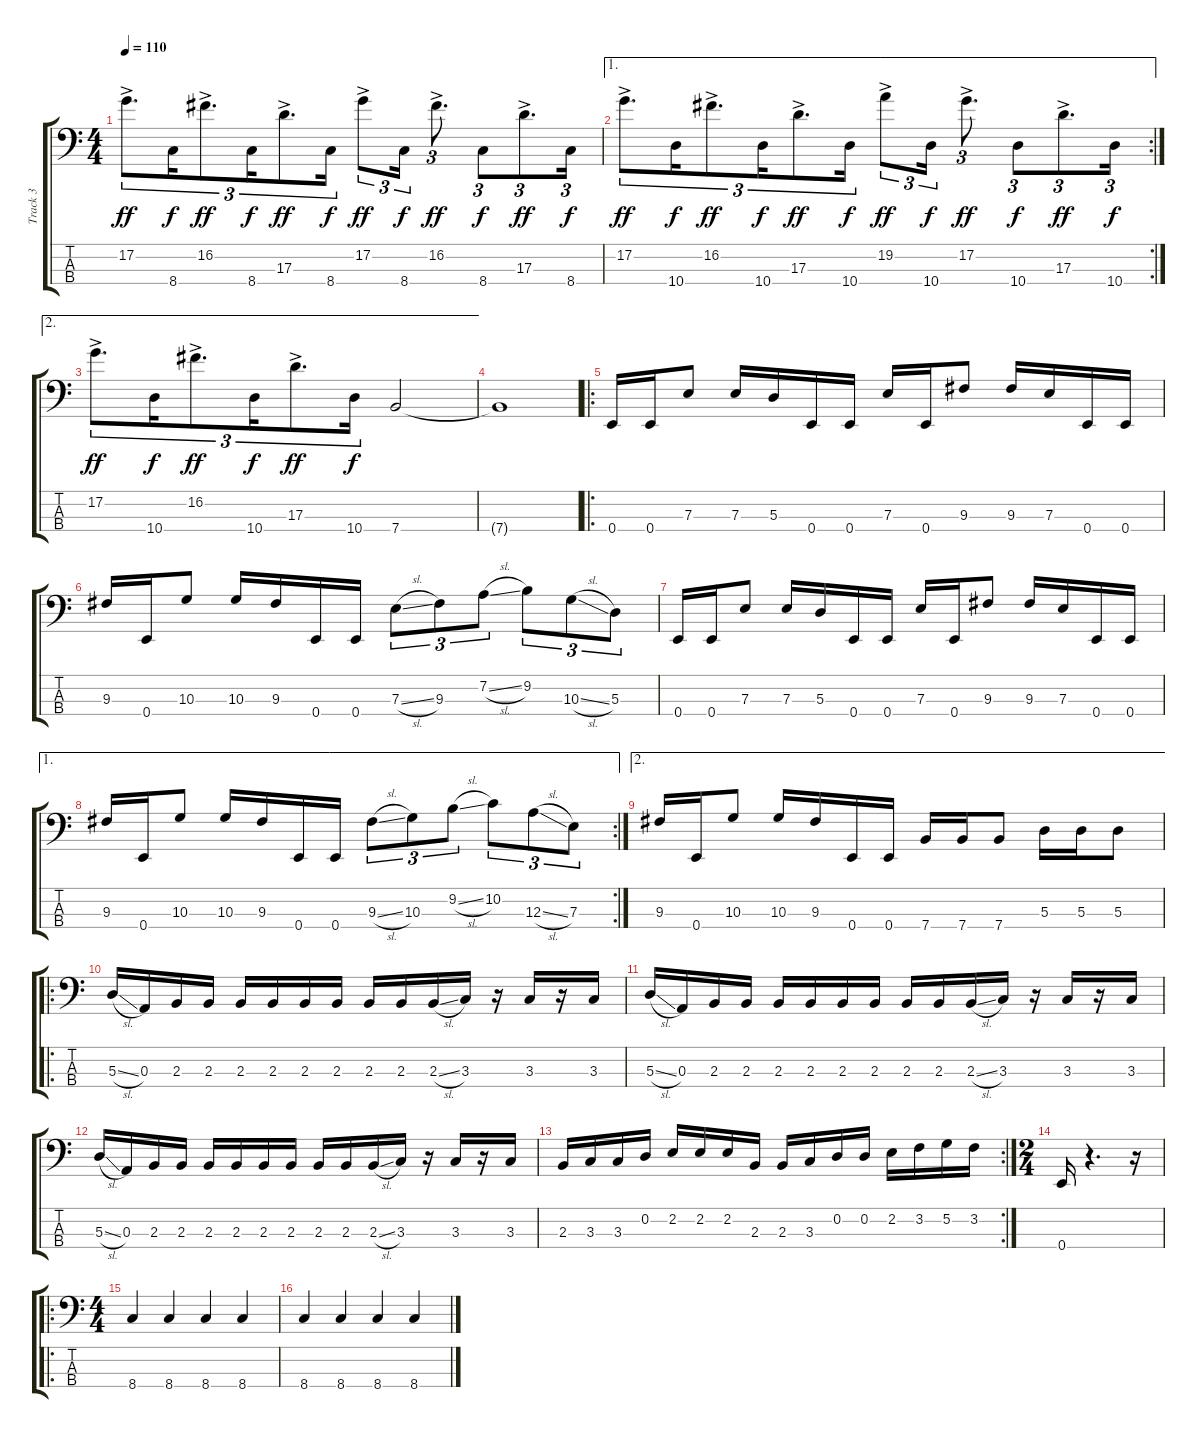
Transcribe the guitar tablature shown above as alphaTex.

\track ("Track 3" "Track 3") {instrument electricbassfinger}
\staff {score tabs}
\tuning (G2 D2 A1 E1) {hide}
\ts (4 4)
\tempo 110
\clef f4
\ks c
17.2{ac}.8{d tu (3 2) dy ff} 8.4.16{tu (3 2) dy f} 16.2{ac}.8{d tu (3 2) dy ff} 8.4.16{tu (3 2) dy f} 17.3{ac}.8{d tu (3 2) dy ff} 8.4.16{tu (3 2) dy f} 17.2{ac}.8{tu (3 2) dy ff} 8.4.16{tu (3 2) dy f} 16.2{ac}.8{d tu (3 2) dy ff} 8.4.8{tu (3 2) dy f} 17.3{ac}.8{d tu (3 2) dy ff} 8.4.16{tu (3 2) dy f} |
\ae 1
\rc 2
17.2{ac}.8{d tu (3 2) dy ff} 10.4.16{tu (3 2) dy f} 16.2{ac}.8{d tu (3 2) dy ff} 10.4.16{tu (3 2) dy f} 17.3{ac}.8{d tu (3 2) dy ff} 10.4.16{tu (3 2) dy f} 19.2{ac}.8{tu (3 2) dy ff} 10.4.16{tu (3 2) dy f} 17.2{ac}.8{d tu (3 2) dy ff} 10.4.8{tu (3 2) dy f} 17.3{ac}.8{d tu (3 2) dy ff} 10.4.16{tu (3 2) dy f} |
\ae 2
17.2{ac}.8{d tu (3 2) dy ff} 10.4.16{tu (3 2) dy f} 16.2{ac}.8{d tu (3 2) dy ff} 10.4.16{tu (3 2) dy f} 17.3{ac}.8{d tu (3 2) dy ff} 10.4.16{tu (3 2) dy f} 7.4.2 |
7.4{t}.1 |
\ro
0.4.16 0.4.16 7.3.8 7.3.16 5.3.16 0.4.16 0.4.16 7.3.16 0.4.16 9.3.8 9.3.16 7.3.16 0.4.16 0.4.16 |
9.3.16 0.4.16 10.3.8 10.3.16 9.3.16 0.4.16 0.4.16 7.3{sl}.8{tu (3 2)} 9.3.8{tu (3 2)} 7.2{sl}.8{tu (3 2)} 9.2.8{tu (3 2)} 10.3{sl}.8{tu (3 2)} 5.3.8{tu (3 2)} |
0.4.16 0.4.16 7.3.8 7.3.16 5.3.16 0.4.16 0.4.16 7.3.16 0.4.16 9.3.8 9.3.16 7.3.16 0.4.16 0.4.16 |
\ae 1
\rc 2
9.3.16 0.4.16 10.3.8 10.3.16 9.3.16 0.4.16 0.4.16 9.3{sl}.8{tu (3 2)} 10.3.8{tu (3 2)} 9.2{sl}.8{tu (3 2)} 10.2.8{tu (3 2)} 12.3{sl}.8{tu (3 2)} 7.3.8{tu (3 2)} |
\ae 2
9.3.16 0.4.16 10.3.8 10.3.16 9.3.16 0.4.16 0.4.16 7.4.16 7.4.16 7.4.8 5.3.16 5.3.16 5.3.8 |
\ro
5.3{sl}.16 0.3.16 2.3.16 2.3.16 2.3.16 2.3.16 2.3.16 2.3.16 2.3.16 2.3.16 2.3{sl}.16 3.3.16 r.16 3.3.16 r.16 3.3.16 |
5.3{sl}.16 0.3.16 2.3.16 2.3.16 2.3.16 2.3.16 2.3.16 2.3.16 2.3.16 2.3.16 2.3{sl}.16 3.3.16 r.16 3.3.16 r.16 3.3.16 |
5.3{sl}.16 0.3.16 2.3.16 2.3.16 2.3.16 2.3.16 2.3.16 2.3.16 2.3.16 2.3.16 2.3{sl}.16 3.3.16 r.16 3.3.16 r.16 3.3.16 |
\rc 2
2.3.16 3.3.16 3.3.16 0.2.16 2.2.16 2.2.16 2.2.16 2.3.16 2.3.16 3.3.16 0.2.16 0.2.16 2.2.16 3.2.16 5.2.16 3.2.16 |
\ts (2 4)
0.4.16 r.4{d} r.16 |
\ro
\ts (4 4)
8.4.4 8.4.4 8.4.4 8.4.4 |
8.4.4 8.4.4 8.4.4 8.4.4
